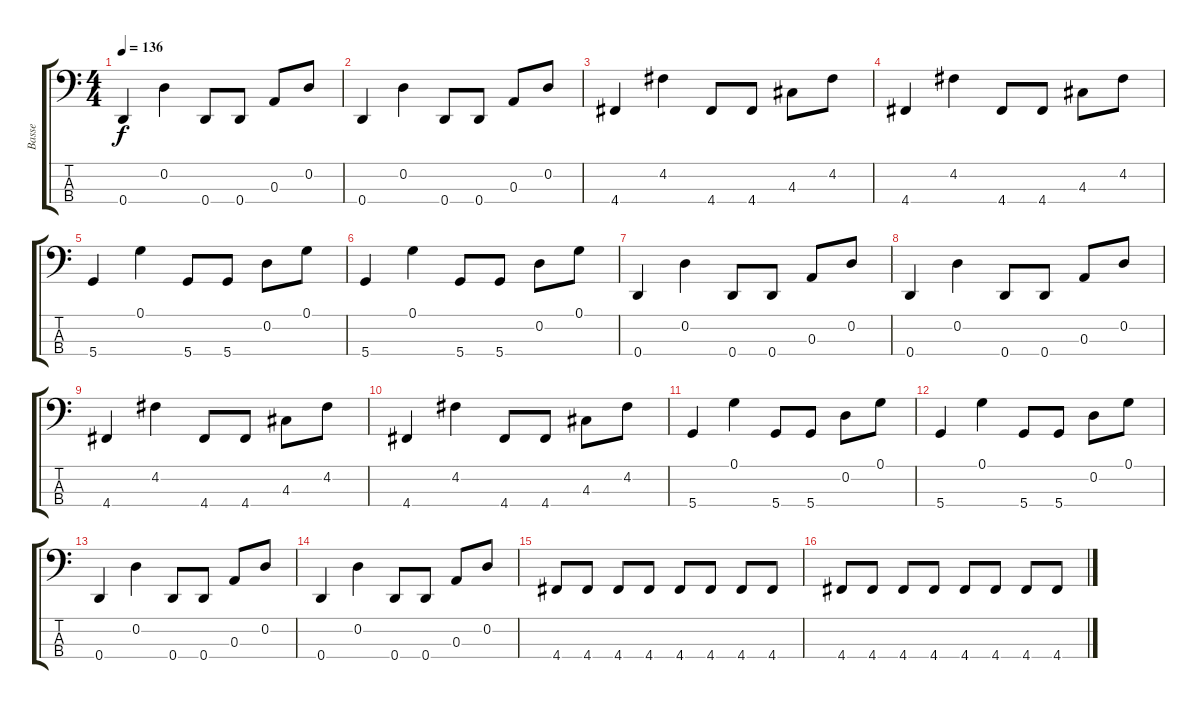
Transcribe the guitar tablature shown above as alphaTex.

\track ("Basse" "Basse") {instrument electricbassfinger}
\staff {score tabs}
\tuning (G2 D2 A1 D1) {hide}
\ts (4 4)
\tempo 136
\clef f4
\ks c
0.4.4{dy f} 0.2.4 0.4.8 0.4.8 0.3.8 0.2.8 |
0.4.4 0.2.4 0.4.8 0.4.8 0.3.8 0.2.8 |
4.4.4 4.2.4 4.4.8 4.4.8 4.3.8 4.2.8 |
4.4.4 4.2.4 4.4.8 4.4.8 4.3.8 4.2.8 |
5.4.4 0.1.4 5.4.8 5.4.8 0.2.8 0.1.8 |
5.4.4 0.1.4 5.4.8 5.4.8 0.2.8 0.1.8 |
0.4.4 0.2.4 0.4.8 0.4.8 0.3.8 0.2.8 |
0.4.4 0.2.4 0.4.8 0.4.8 0.3.8 0.2.8 |
4.4.4 4.2.4 4.4.8 4.4.8 4.3.8 4.2.8 |
4.4.4 4.2.4 4.4.8 4.4.8 4.3.8 4.2.8 |
5.4.4 0.1.4 5.4.8 5.4.8 0.2.8 0.1.8 |
5.4.4 0.1.4 5.4.8 5.4.8 0.2.8 0.1.8 |
0.4.4 0.2.4 0.4.8 0.4.8 0.3.8 0.2.8 |
0.4.4 0.2.4 0.4.8 0.4.8 0.3.8 0.2.8 |
4.4.8 4.4.8 4.4.8 4.4.8 4.4.8 4.4.8 4.4.8 4.4.8 |
4.4.8 4.4.8 4.4.8 4.4.8 4.4.8 4.4.8 4.4.8 4.4.8
